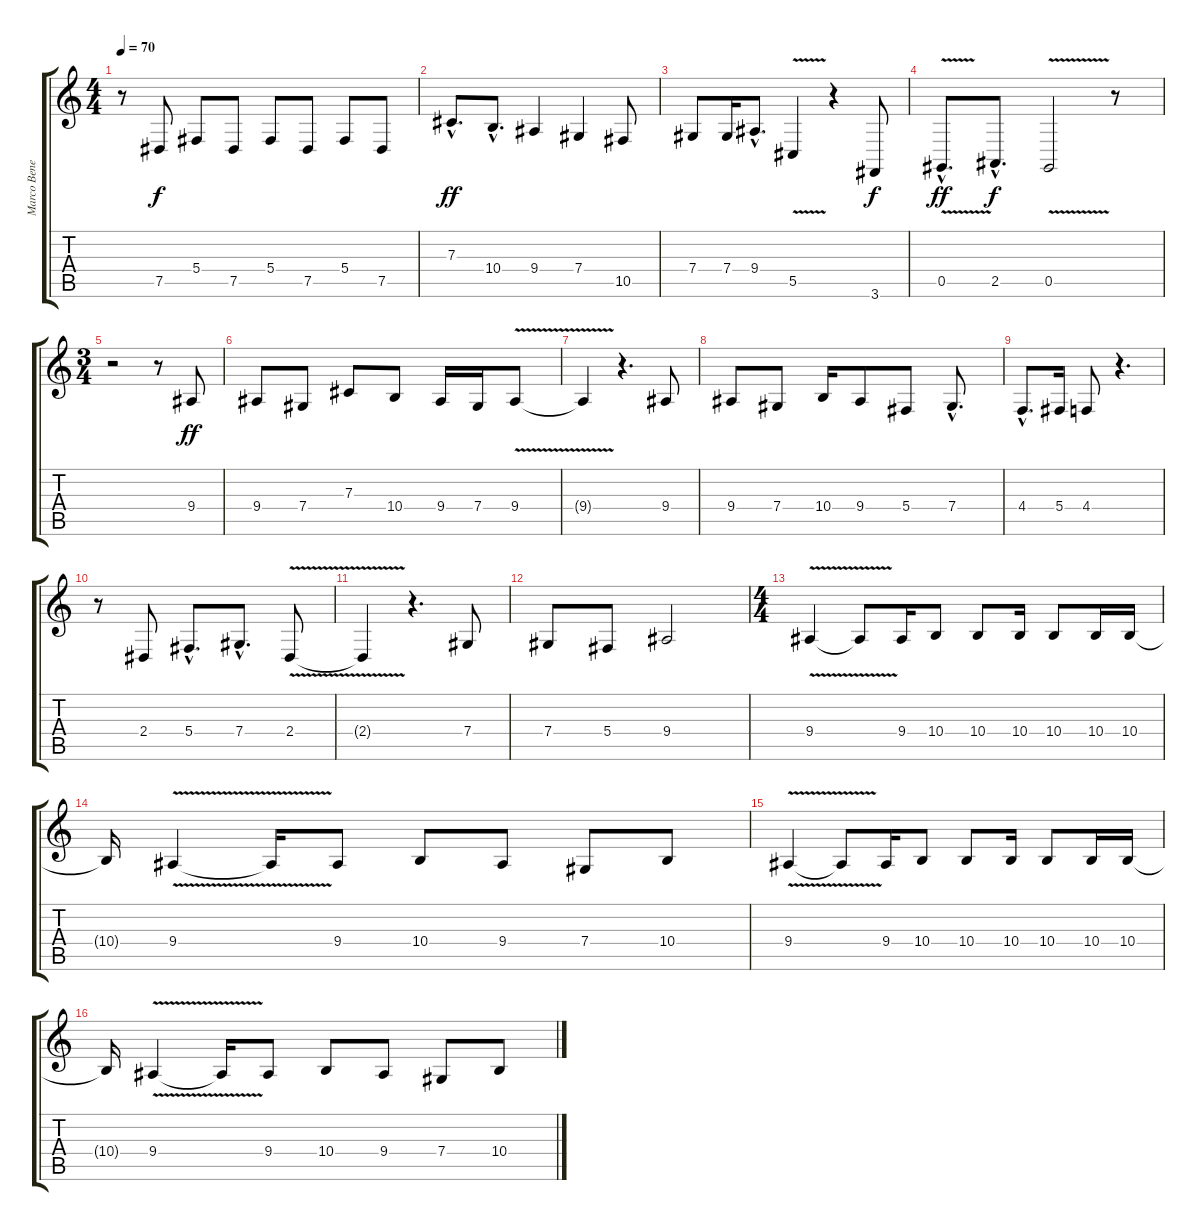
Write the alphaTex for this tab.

\track ("Marco Benevento (Vocals)" "Marco Bene") {instrument altosax}
\staff {score tabs}
\tuning (Eb4 Bb3 Gb3 Db3 Ab2 Eb2) {hide}
\ts (4 4)
\tempo 70
\clef g2
\ks c
r.8{dy ff} 7.5.8{dy f} 5.4.8 7.5.8 5.4.8 7.5.8 5.4.8 7.5.8 |
7.3{hac}.8{d dy ff} 10.4{hac}.8{d} 9.4.4 7.4.4 10.5.8 |
7.4.8 7.4.16 9.4{hac}.8{d} 5.5{v}.4 r.4 3.6.8{dy f} |
0.5{v hac}.8{d dy ff} 2.5{hac}.8{d dy f} 0.5{v}.2 r.8 |
\ts (3 4)
r.2 r.8 9.4.8{dy ff} |
9.4.8 7.4.8 7.3.8 10.4.8 9.4.16 7.4.16 9.4{v}.8 |
9.4{t}.4 r.4{d} 9.4.8 |
9.4.8 7.4.8 10.4.16 9.4.8 5.4.8 7.4{hac}.8{d} |
4.4{hac}.8{d} 5.4.16 4.4.8 r.4{d} |
r.8 2.4.8 5.4{hac}.8{d} 7.4{hac}.8{d} 2.4{v}.8 |
2.4{t}.4 r.4{d} 7.4.8 |
7.4.8 5.4.8 9.4.2 |
\ts (4 4)
9.4{v}.4 9.4{t}.8 9.4.16 10.4.8 10.4.8 10.4.16 10.4.8 10.4.16 10.4.16 |
10.4{t}.16 9.4{v}.4 9.4{t}.16 9.4.8 10.4.8 9.4.8 7.4.8 10.4.8 |
9.4{v}.4 9.4{t}.8 9.4.16 10.4.8 10.4.8 10.4.16 10.4.8 10.4.16 10.4.16 |
10.4{t}.16 9.4{v}.4 9.4{t}.16 9.4.8 10.4.8 9.4.8 7.4.8 10.4.8
